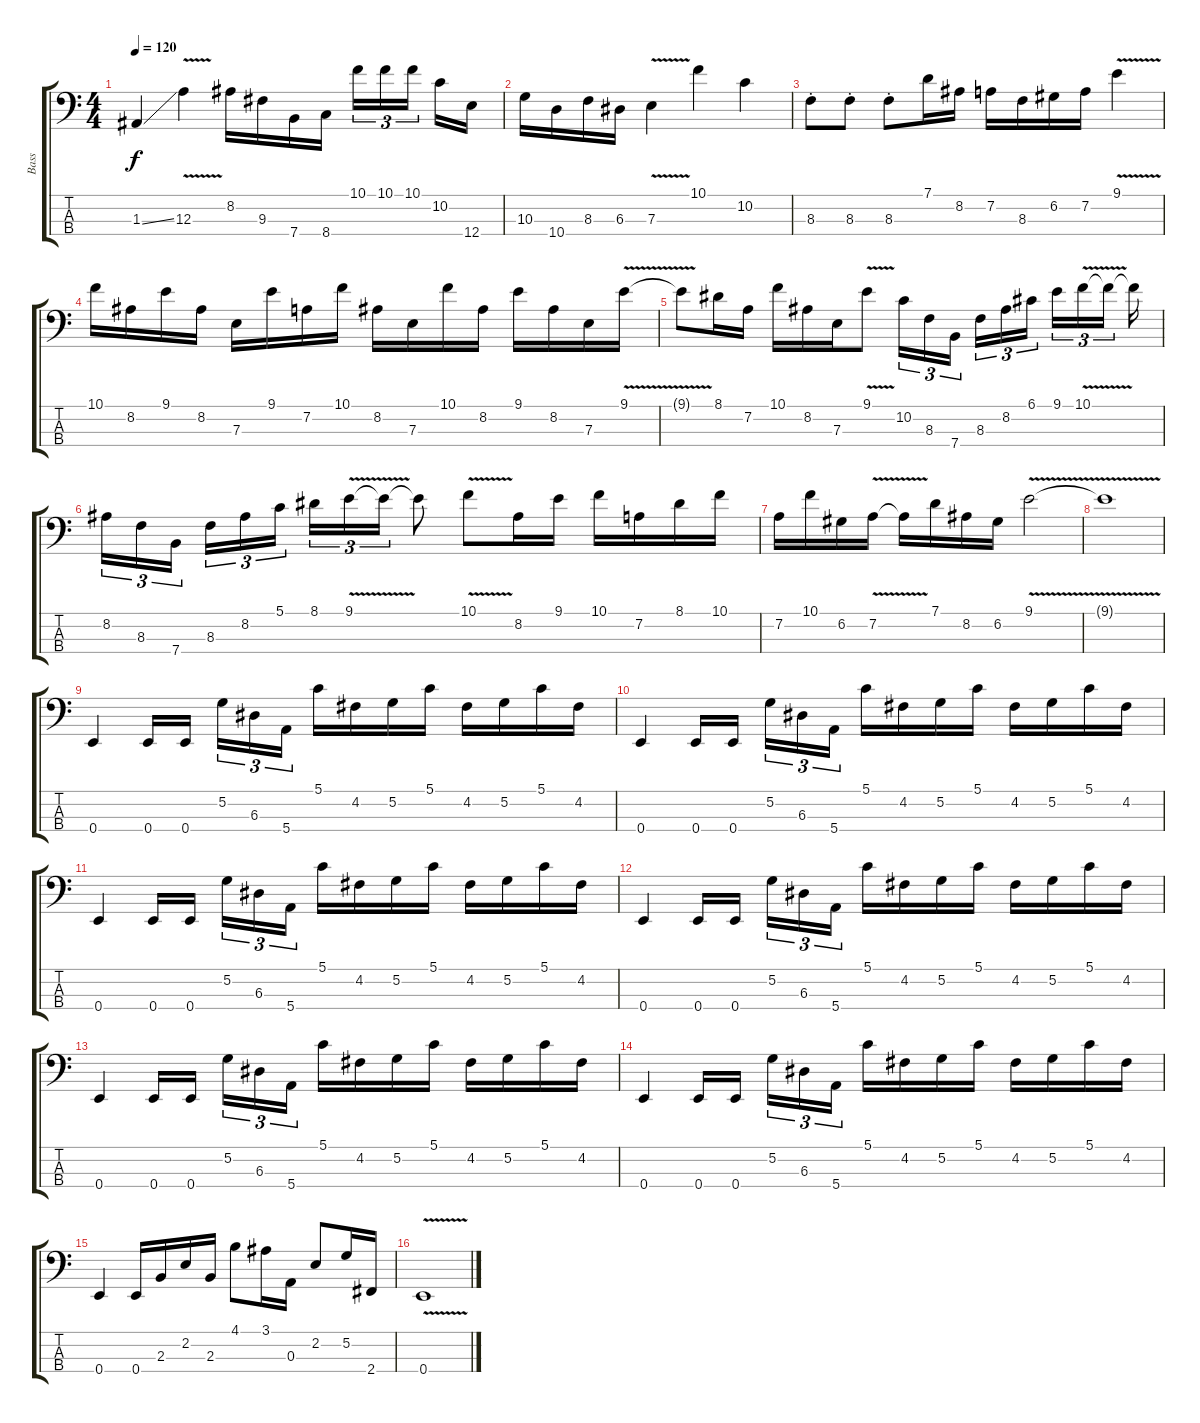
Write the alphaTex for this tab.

\track ("Bass" "Bass") {instrument slapbass2}
\staff {score tabs}
\tuning (G2 D2 A1 E1) {hide}
\ts (4 4)
\tempo 120
\clef f4
\ks c
1.3{ss}.4{dy f} 12.3{v}.4 8.2.16 9.3.16 7.4.16 8.4.16 10.1.16{tu (3 2)} 10.1.16{tu (3 2)} 10.1.16{tu (3 2)} 10.2.16 12.4.16 |
10.3.16 10.4.16 8.3.16 6.3.16 7.3{v}.4 10.1.4 10.2.4 |
8.3{st}.8 8.3{st}.8 8.3{st}.8 7.1.16 8.2.16 7.2.16 8.3.16 6.2.16 7.2.16 9.1{v}.4 |
10.1.16 8.2.16 9.1.16 8.2.16 7.3.16 9.1.16 7.2.16 10.1.16 8.2.16 7.3.16 10.1.16 8.2.16 9.1.16 8.2.16 7.3.16 9.1{v}.16 |
9.1{t}.8 8.1.16 7.2.16 10.1.16 8.2.16 7.3.16 9.1{v}.8 10.2.16{tu (3 2)} 8.3.16{tu (3 2)} 7.4.16{tu (3 2)} 8.3.16{tu (3 2)} 8.2.16{tu (3 2)} 6.1.16{tu (3 2)} 9.1.16{tu (3 2)} 10.1{v}.16{tu (3 2)} 10.1{t}.16{tu (3 2)} 10.1{t}.16 |
8.2.16{tu (3 2)} 8.3.16{tu (3 2)} 7.4.16{tu (3 2)} 8.3.16{tu (3 2)} 8.2.16{tu (3 2)} 5.1.16{tu (3 2)} 8.1.16{tu (3 2)} 9.1{v}.16{tu (3 2)} 9.1{t}.16{tu (3 2)} 9.1{t}.8 10.1{v}.8 8.2.16 9.1.16 10.1.16 7.2.16 8.1.16 10.1.16 |
7.2.16 10.1.16 6.2.16 7.2{v}.16 7.2{t}.16 7.1.16 8.2.16 6.2.16 9.1{v}.2 |
9.1{t}.1 |
0.4.4{volume 13} 0.4.16 0.4.16 5.2.16{tu (3 2)} 6.3.16{tu (3 2)} 5.4.16{tu (3 2)} 5.1.16 4.2.16 5.2.16 5.1.16 4.2.16 5.2.16 5.1.16 4.2.16 |
0.4.4 0.4.16 0.4.16 5.2.16{tu (3 2)} 6.3.16{tu (3 2)} 5.4.16{tu (3 2)} 5.1.16 4.2.16 5.2.16 5.1.16 4.2.16 5.2.16 5.1.16 4.2.16 |
0.4.4 0.4.16 0.4.16 5.2.16{tu (3 2)} 6.3.16{tu (3 2)} 5.4.16{tu (3 2)} 5.1.16 4.2.16 5.2.16 5.1.16 4.2.16 5.2.16 5.1.16 4.2.16 |
0.4.4 0.4.16 0.4.16 5.2.16{tu (3 2)} 6.3.16{tu (3 2)} 5.4.16{tu (3 2)} 5.1.16 4.2.16 5.2.16 5.1.16 4.2.16 5.2.16 5.1.16 4.2.16 |
0.4.4 0.4.16 0.4.16 5.2.16{tu (3 2)} 6.3.16{tu (3 2)} 5.4.16{tu (3 2)} 5.1.16 4.2.16 5.2.16 5.1.16 4.2.16 5.2.16 5.1.16 4.2.16 |
0.4.4 0.4.16 0.4.16 5.2.16{tu (3 2)} 6.3.16{tu (3 2)} 5.4.16{tu (3 2)} 5.1.16 4.2.16 5.2.16 5.1.16 4.2.16 5.2.16 5.1.16 4.2.16 |
0.4.4 0.4.16 2.3.16 2.2.16 2.3.16 4.1.8 3.1.16 0.3.16 2.2.8 5.2.16 2.4.16 |
0.4{v}.1
